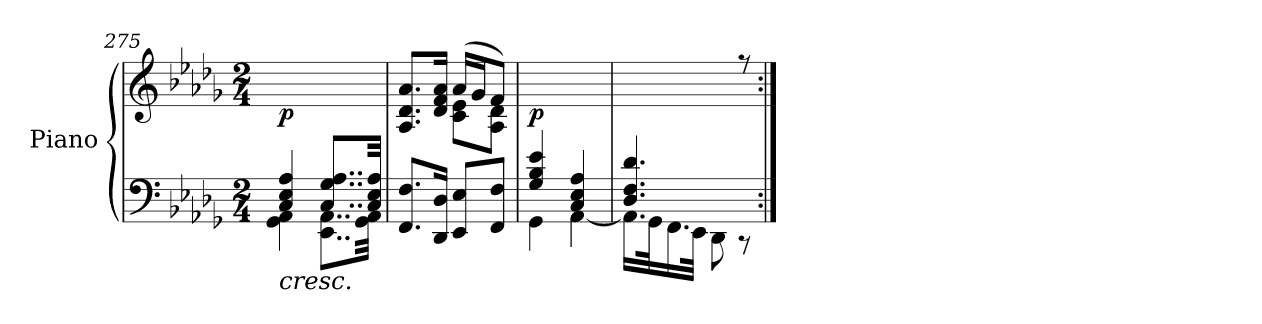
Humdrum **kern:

**kern	**kern	**dynam
*part1	*part1	*part1
*staff2	*staff1	*staff1/2
*I"Piano	*	*
*I'Pno.	*	*
*clefF4	*clefG2	*
*k[b-e-a-d-g-]	*k[b-e-a-d-g-]	*
*M2/4	*M2/4	*
=275	=275	=275
!	!	!LO:HP:b=2
*^	*	*
!	!	!	!LO:DY:n=1:b
4C/ 4E-/ 4A-/	4GG-\ 4AA-\	2ryy	< p
8..C/ 8..G-/ 8..A-/L	8..EE-\ 8..AA-\L	.	.
32C/ 32E-/ 32A-/Jkk	32GG-\ 32AA-\Jkk	.	.
=276	=276	=276	=276
*	*	*^	*
!	!	!	!	!LO:DY:b
*v	*v	*	*	*
8.FF/ 8.F/L	8.A-/ 8.d-/ 8.a-/L	4ryy	other-dynamics
16DD-/ 16D-/Jk	16d-/ 16f/ 16a-/Jk	.	.
8EE-/ 8E-/L	(16a-/LL	8c\ 8e-\L	.
.	16g-/J	.	.
8FF/ 8F/J	8f/J)	8A-\ 8d-\J	.
*	*v	*v	*
.	.	[
=277	=277	=277
*^	*	*
!	!	!	!LO:DY:b
4G-/ 4B-/ 4e-/	4GG-\	2ryy	p
4C/ 4E-/ 4A-/	[4AA-\	.	.
!!LO:LB:g=z
=278	=278	=278	=278
4.D-/ 4.F/ 4.d-/	16.AA-\LL]	4.ryy	.
.	32GG-\K	.	.
.	16.FF\	.	.
.	32EE-\JJk	.	.
.	8DD-\	.	.
8ryy	8rCC	8rff	.
*v	*v	*	*
=:|!	=:|!	=:|!
*-	*-	*-
